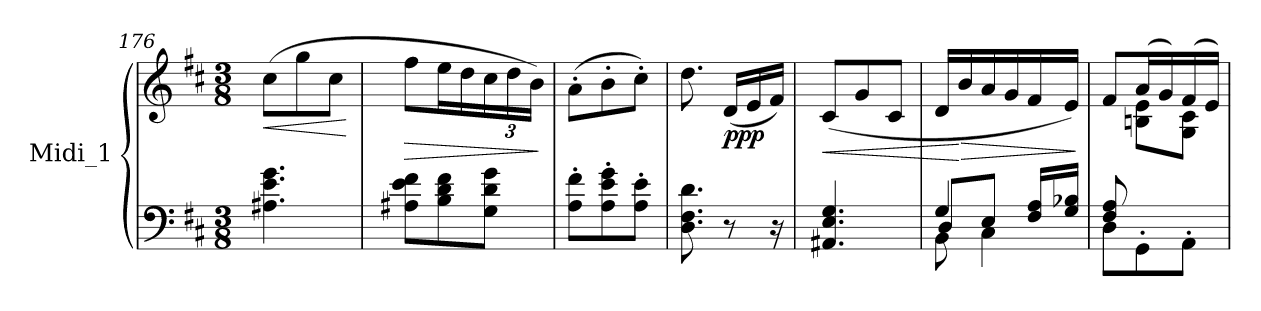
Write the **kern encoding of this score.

**kern	**kern	**dynam
*part1	*part1	*part1
*staff2	*staff1	*staff1/2
*I"Midi_1	*	*
*clefF4	*clefG2	*
*k[f#c#]	*k[f#c#]	*
*D:	*D:	*
*M3/8	*M3/8	*
=176	=176	=176
!	!	!LO:HP:b
4.A#X\ 4.e\ 4.g\	(>8cc#\L	<
.	8gg\	.
.	8cc#\J	.
.	.	[
=177	=177	=177
!	!	!LO:HP:b
8A#X\ 8e\ 8f#\L	8ff#\L	>
8B\ 8d\ 8f#\	16ee\L	.
.	16dd\	.
*	*Xbrackettup	*
8G\ 8d\ 8g\J	24cc#\	.
.	24dd\	.
.	24b\JJ)	.
.	.	]
=178	=178	=178
8A\' 8f#\'L	(>8a'\L	.
8A\' 8e\' 8g\'	8b'\	.
8A\' 8e\'J	8cc#'\J)	.
=179	=179	=179
8.D\ 8.F#\ 8.d\	8.dd\	.
!	!	!LO:DY:b
8r	(<16d/LL	ppp
.	16e/	.
16r	16f#/JJ)	.
=180	=180	=180
!	!	!LO:HP:b
4.AA#X/ 4.E/ 4.G/	(<8c#/L	<
.	8g/	.
.	8c#/J	.
=181	=181	=181
*^	*	*
*	*^	*	*
4G/	8BB\	8D/L	16d/LL	.
!	!	!	!	!LO:HP:n=1:b
.	.	.	16b/	[ >
.	4C#\	8E/J	16a/	.
.	.	.	16g/	.
16F#/ 16A/LL	.	8ryy	16f#/	.
16G/ 16B-X/JJ	.	.	16e/JJ)	.
*v	*v	*v	*	*
.	.	]
=182	=182	=182
*^	*^	*
8D\L	8F#/ 8A/	8f#/L	8ryy	.
8GG'\	8ryy	(>16a/L	8Bni\ 8e\L	.
.	.	16g/)	.	.
8AA'\J	8ryy	(>16f#/	8G\ 8c#\J	.
.	.	16e/JJ)	.	.
*v	*v	*	*	*
*	*v	*v	*
=	=	=
*-	*-	*-
